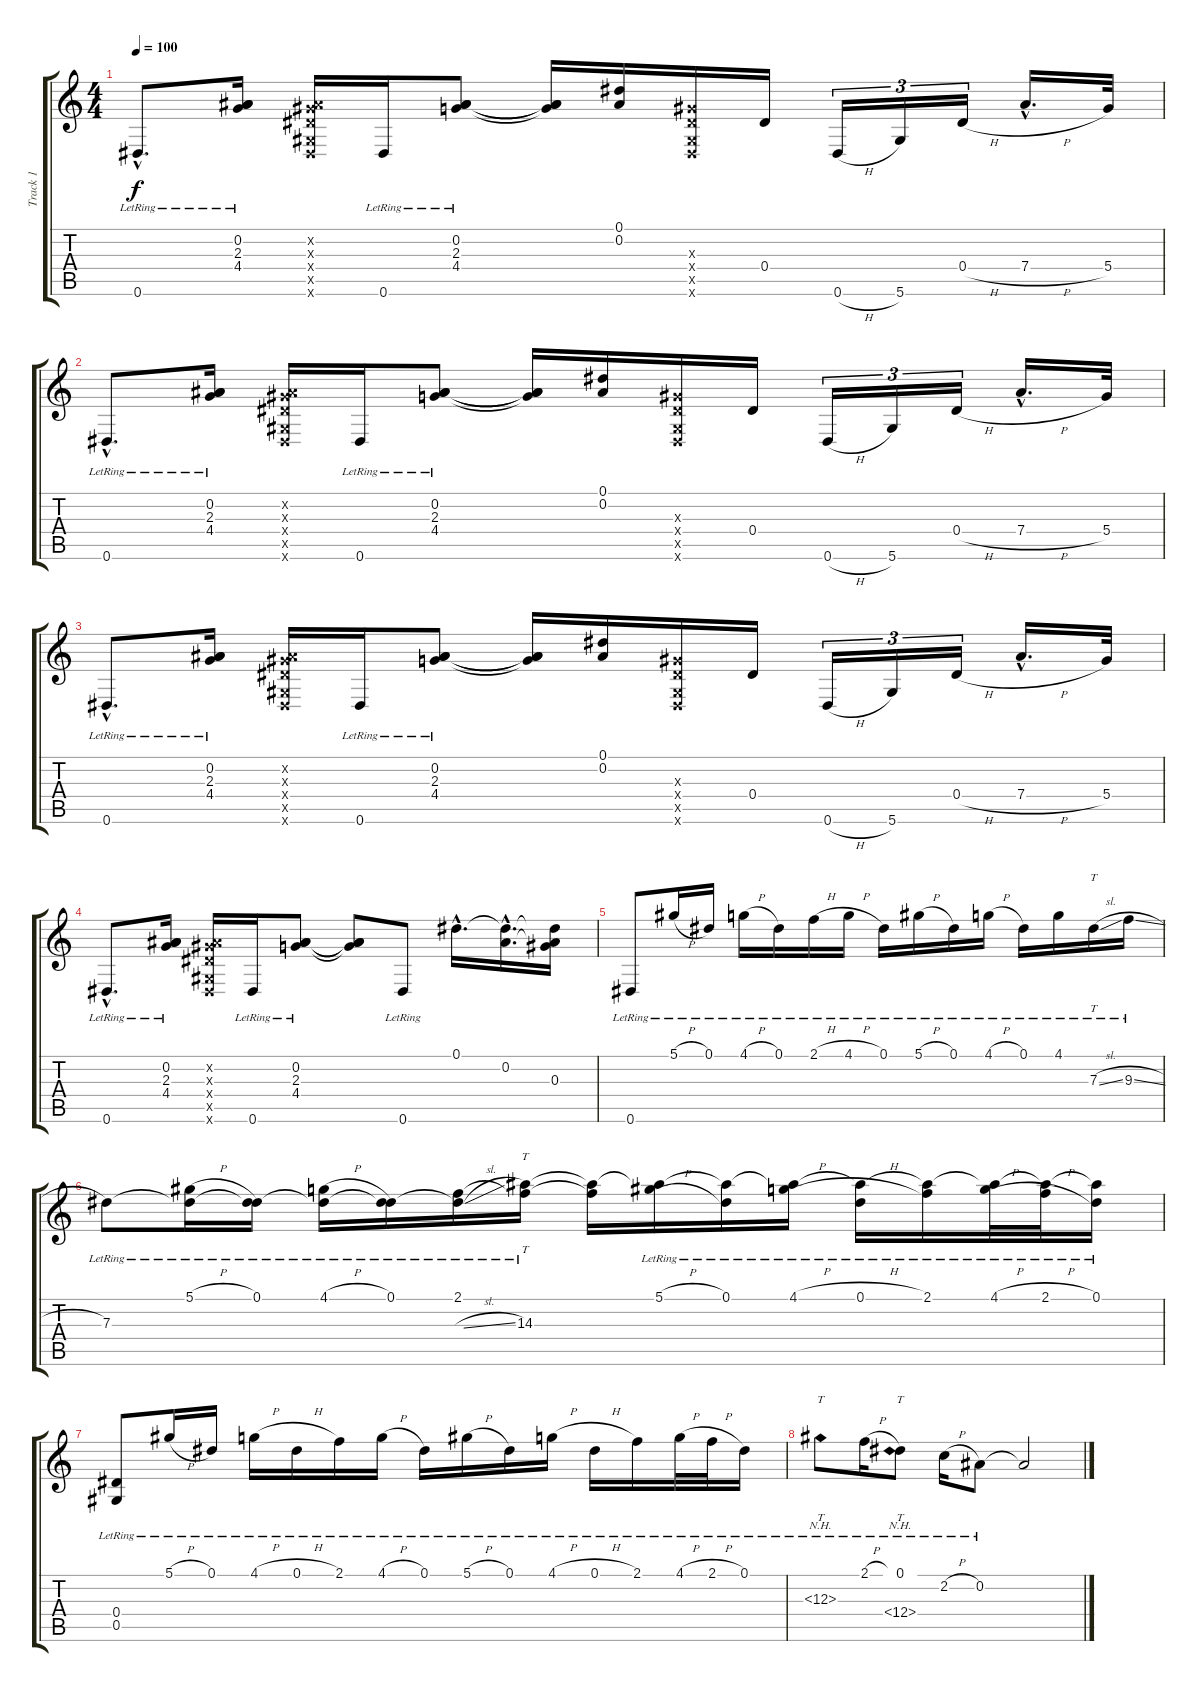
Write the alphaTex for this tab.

\track ("Track 1" "Track 1") {instrument acousticguitarsteel}
\staff {score tabs}
\tuning (Eb4 Bb3 Ab3 Eb3 Ab2 Eb2) {hide}
\ts (4 4)
\tempo 100
\clef g2
\ks c
0.6{hac lr}.8{d dy f} (0.2{lr} 2.3{lr} 4.4{lr}).16 (0.2{x} 0.3{x} 0.4{x} 0.5{x} 0.6{x}).16 0.6{lr}.16 (0.2{lr} 2.3{lr} 4.4{lr}).8 (0.2{t} 2.3{t} 4.4{t}).16 (0.1 0.2).16 (0.3{x} 0.4{x} 0.5{x} 0.6{x}).16 0.4.16 0.6{h}.16{tu (3 2)} 5.6.16{tu (3 2)} 0.4{h}.16{tu (3 2)} 7.4{h hac}.16{d} 5.4.32 |
0.6{hac lr}.8{d} (0.2{lr} 2.3{lr} 4.4{lr}).16 (0.2{x} 0.3{x} 0.4{x} 0.5{x} 0.6{x}).16 0.6{lr}.16 (0.2{lr} 2.3{lr} 4.4{lr}).8 (0.2{t} 2.3{t} 4.4{t}).16 (0.1 0.2).16 (0.3{x} 0.4{x} 0.5{x} 0.6{x}).16 0.4.16 0.6{h}.16{tu (3 2)} 5.6.16{tu (3 2)} 0.4{h}.16{tu (3 2)} 7.4{h hac}.16{d} 5.4.32 |
0.6{hac lr}.8{d} (0.2{lr} 2.3{lr} 4.4{lr}).16 (0.2{x} 0.3{x} 0.4{x} 0.5{x} 0.6{x}).16 0.6{lr}.16 (0.2{lr} 2.3{lr} 4.4{lr}).8 (0.2{t} 2.3{t} 4.4{t}).16 (0.1 0.2).16 (0.3{x} 0.4{x} 0.5{x} 0.6{x}).16 0.4.16 0.6{h}.16{tu (3 2)} 5.6.16{tu (3 2)} 0.4{h}.16{tu (3 2)} 7.4{h hac}.16{d} 5.4.32 |
0.6{hac lr}.8{d} (0.2{lr} 2.3{lr} 4.4{lr}).16 (0.2{x} 0.3{x} 0.4{x} 0.5{x} 0.6{x}).16 0.6{lr}.16 (0.2{lr} 2.3{lr} 4.4{lr}).8 (0.2{t} 2.3{t} 4.4{t}).8 0.6{lr}.8 0.1{hac}.16{d} (0.1{hac t} 0.2{hac}).16{d} (0.1{t} 0.2{t} 0.3).16 |
0.6{lr}.8 5.1{h lr}.16 0.1{lr}.16 4.1{h lr}.16 0.1{lr}.16 2.1{h lr}.16 4.1{h lr}.16 0.1{lr}.16 5.1{h lr}.16 0.1{lr}.16 4.1{h lr}.16 0.1{lr}.16 4.1{lr}.16 7.3{sl lr}.16{tt} 9.3{sl lr}.16 |
7.3{lr}.8 (5.1{h lr} 7.3{t}).16 (0.1{lr} 7.3{t}).16 (4.1{h lr} 7.3{t}).16 (0.1{lr} 7.3{t}).16 (2.1{lr} 7.3{sl t}).16 (2.1{t} 14.3{lr}).16{tt} (2.1{t} 14.3{t}).16 (5.1{h lr} 14.3{t}).16 (0.1{lr} 14.3{t}).16 (4.1{h lr} 14.3{t}).16 (0.1{h lr} 14.3{t}).16 (2.1{lr} 14.3{t}).16 (4.1{h lr} 14.3{t}).32 (2.1{h lr} 14.3{t}).32 (0.1{lr} 14.3{t}).16 |
(0.4{lr} 0.5{lr}).8 5.1{h lr}.16 0.1{lr}.16 4.1{h lr}.16 0.1{h lr}.16 2.1{lr}.16 4.1{h lr}.16 0.1{lr}.16 5.1{h lr}.16 0.1{lr}.16 4.1{h lr}.16 0.1{h lr}.16 2.1{lr}.16 4.1{h lr}.32 2.1{h lr}.32 0.1{lr}.16 |
12.3{nh lr}.8{tt} 2.1{h lr}.16 (0.1{lr} 12.4{nh lr}).8{tt} 2.2{h lr}.16 0.2{lr}.8 0.2{t}.2
